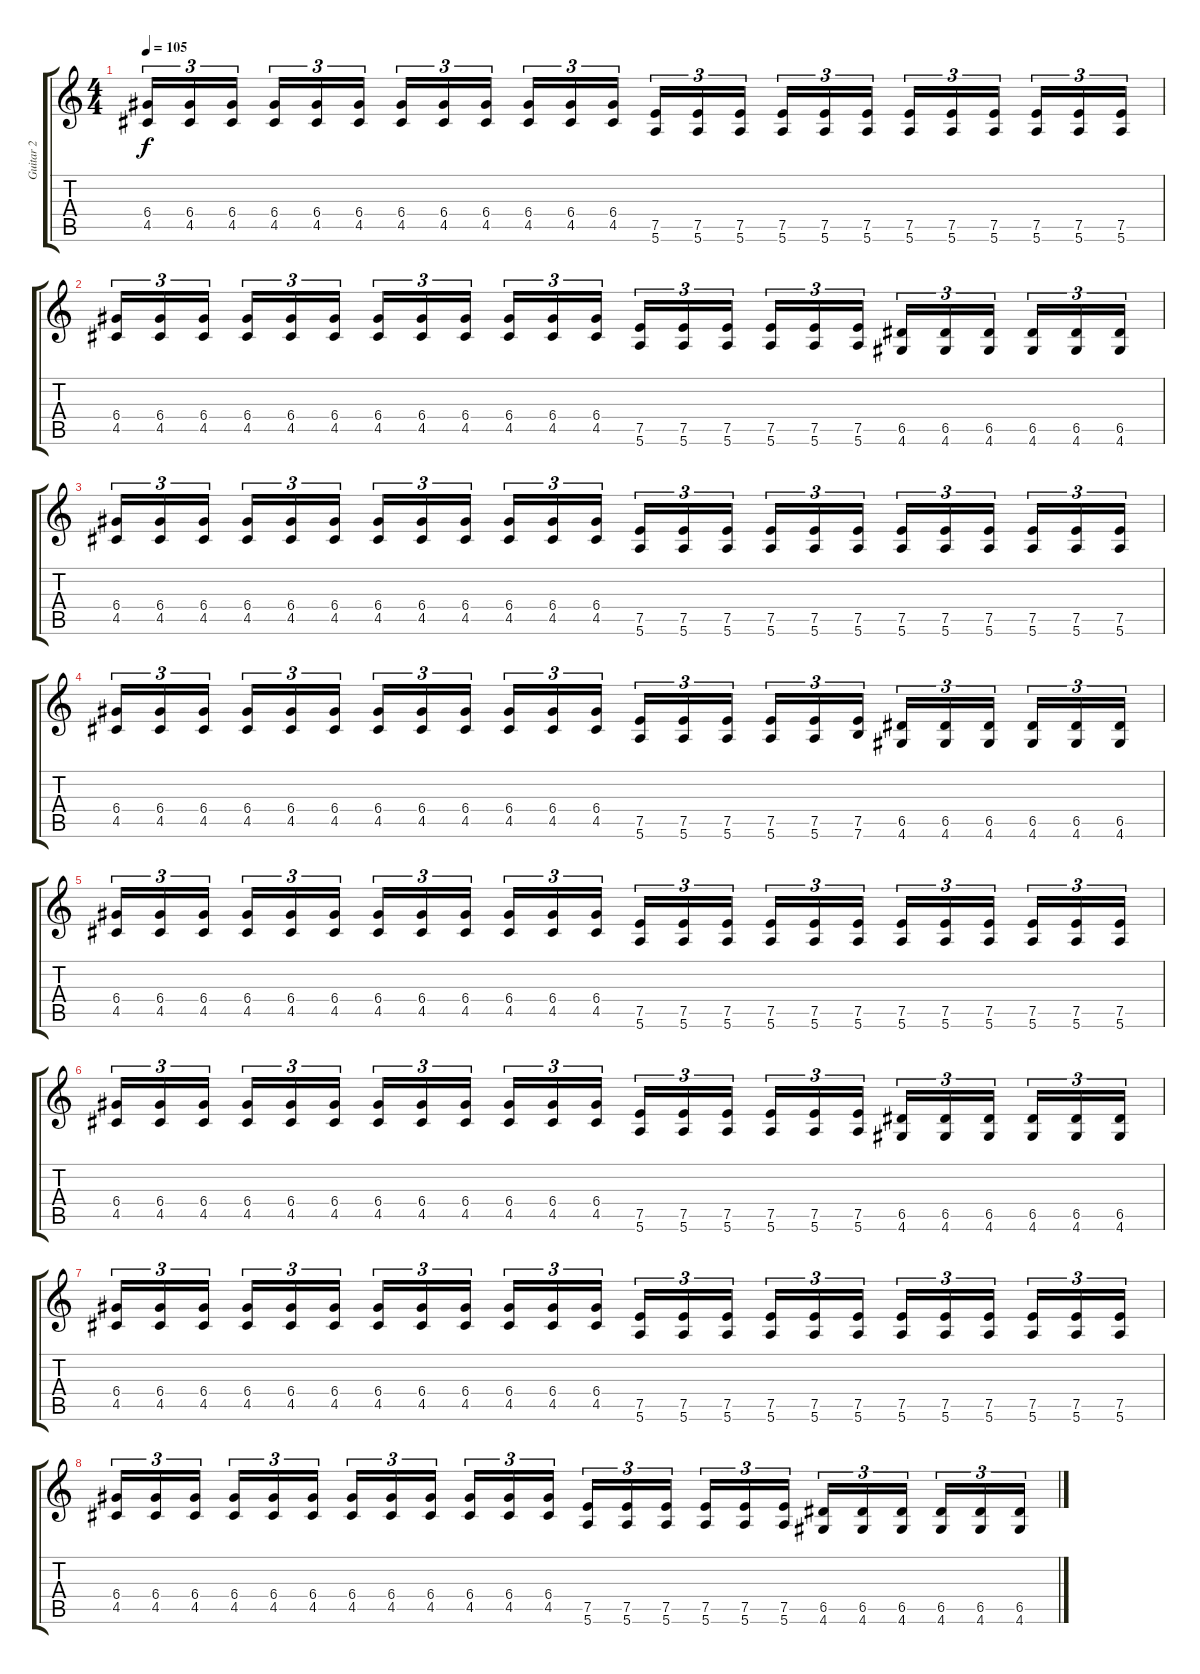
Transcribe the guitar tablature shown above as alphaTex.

\track ("Guitar 2" "Guitar 2") {instrument overdrivenguitar}
\staff {score tabs}
\tuning (E4 B3 G3 D3 A2 E2) {hide}
\ts (4 4)
\tempo 105
\clef g2
\ks c
(6.4 4.5).16{tu (3 2) dy f} (6.4 4.5).16{tu (3 2)} (6.4 4.5).16{tu (3 2)} (6.4 4.5).16{tu (3 2)} (6.4 4.5).16{tu (3 2)} (6.4 4.5).16{tu (3 2)} (6.4 4.5).16{tu (3 2)} (6.4 4.5).16{tu (3 2)} (6.4 4.5).16{tu (3 2)} (6.4 4.5).16{tu (3 2)} (6.4 4.5).16{tu (3 2)} (6.4 4.5).16{tu (3 2)} (7.5 5.6).16{tu (3 2)} (7.5 5.6).16{tu (3 2)} (7.5 5.6).16{tu (3 2)} (7.5 5.6).16{tu (3 2)} (7.5 5.6).16{tu (3 2)} (7.5 5.6).16{tu (3 2)} (7.5 5.6).16{tu (3 2)} (7.5 5.6).16{tu (3 2)} (7.5 5.6).16{tu (3 2)} (7.5 5.6).16{tu (3 2)} (7.5 5.6).16{tu (3 2)} (7.5 5.6).16{tu (3 2)} |
(6.4 4.5).16{tu (3 2)} (6.4 4.5).16{tu (3 2)} (6.4 4.5).16{tu (3 2)} (6.4 4.5).16{tu (3 2)} (6.4 4.5).16{tu (3 2)} (6.4 4.5).16{tu (3 2)} (6.4 4.5).16{tu (3 2)} (6.4 4.5).16{tu (3 2)} (6.4 4.5).16{tu (3 2)} (6.4 4.5).16{tu (3 2)} (6.4 4.5).16{tu (3 2)} (6.4 4.5).16{tu (3 2)} (7.5 5.6).16{tu (3 2)} (7.5 5.6).16{tu (3 2)} (7.5 5.6).16{tu (3 2)} (7.5 5.6).16{tu (3 2)} (7.5 5.6).16{tu (3 2)} (7.5 5.6).16{tu (3 2)} (6.5 4.6).16{tu (3 2)} (6.5 4.6).16{tu (3 2)} (6.5 4.6).16{tu (3 2)} (6.5 4.6).16{tu (3 2)} (6.5 4.6).16{tu (3 2)} (6.5 4.6).16{tu (3 2)} |
(6.4 4.5).16{tu (3 2)} (6.4 4.5).16{tu (3 2)} (6.4 4.5).16{tu (3 2)} (6.4 4.5).16{tu (3 2)} (6.4 4.5).16{tu (3 2)} (6.4 4.5).16{tu (3 2)} (6.4 4.5).16{tu (3 2)} (6.4 4.5).16{tu (3 2)} (6.4 4.5).16{tu (3 2)} (6.4 4.5).16{tu (3 2)} (6.4 4.5).16{tu (3 2)} (6.4 4.5).16{tu (3 2)} (7.5 5.6).16{tu (3 2)} (7.5 5.6).16{tu (3 2)} (7.5 5.6).16{tu (3 2)} (7.5 5.6).16{tu (3 2)} (7.5 5.6).16{tu (3 2)} (7.5 5.6).16{tu (3 2)} (7.5 5.6).16{tu (3 2)} (7.5 5.6).16{tu (3 2)} (7.5 5.6).16{tu (3 2)} (7.5 5.6).16{tu (3 2)} (7.5 5.6).16{tu (3 2)} (7.5 5.6).16{tu (3 2)} |
(6.4 4.5).16{tu (3 2)} (6.4 4.5).16{tu (3 2)} (6.4 4.5).16{tu (3 2)} (6.4 4.5).16{tu (3 2)} (6.4 4.5).16{tu (3 2)} (6.4 4.5).16{tu (3 2)} (6.4 4.5).16{tu (3 2)} (6.4 4.5).16{tu (3 2)} (6.4 4.5).16{tu (3 2)} (6.4 4.5).16{tu (3 2)} (6.4 4.5).16{tu (3 2)} (6.4 4.5).16{tu (3 2)} (7.5 5.6).16{tu (3 2)} (7.5 5.6).16{tu (3 2)} (7.5 5.6).16{tu (3 2)} (7.5 5.6).16{tu (3 2)} (7.5 5.6).16{tu (3 2)} (7.5 7.6).16{tu (3 2)} (6.5 4.6).16{tu (3 2)} (6.5 4.6).16{tu (3 2)} (6.5 4.6).16{tu (3 2)} (6.5 4.6).16{tu (3 2)} (6.5 4.6).16{tu (3 2)} (6.5 4.6).16{tu (3 2)} |
(6.4 4.5).16{tu (3 2)} (6.4 4.5).16{tu (3 2)} (6.4 4.5).16{tu (3 2)} (6.4 4.5).16{tu (3 2)} (6.4 4.5).16{tu (3 2)} (6.4 4.5).16{tu (3 2)} (6.4 4.5).16{tu (3 2)} (6.4 4.5).16{tu (3 2)} (6.4 4.5).16{tu (3 2)} (6.4 4.5).16{tu (3 2)} (6.4 4.5).16{tu (3 2)} (6.4 4.5).16{tu (3 2)} (7.5 5.6).16{tu (3 2)} (7.5 5.6).16{tu (3 2)} (7.5 5.6).16{tu (3 2)} (7.5 5.6).16{tu (3 2)} (7.5 5.6).16{tu (3 2)} (7.5 5.6).16{tu (3 2)} (7.5 5.6).16{tu (3 2)} (7.5 5.6).16{tu (3 2)} (7.5 5.6).16{tu (3 2)} (7.5 5.6).16{tu (3 2)} (7.5 5.6).16{tu (3 2)} (7.5 5.6).16{tu (3 2)} |
(6.4 4.5).16{tu (3 2)} (6.4 4.5).16{tu (3 2)} (6.4 4.5).16{tu (3 2)} (6.4 4.5).16{tu (3 2)} (6.4 4.5).16{tu (3 2)} (6.4 4.5).16{tu (3 2)} (6.4 4.5).16{tu (3 2)} (6.4 4.5).16{tu (3 2)} (6.4 4.5).16{tu (3 2)} (6.4 4.5).16{tu (3 2)} (6.4 4.5).16{tu (3 2)} (6.4 4.5).16{tu (3 2)} (7.5 5.6).16{tu (3 2)} (7.5 5.6).16{tu (3 2)} (7.5 5.6).16{tu (3 2)} (7.5 5.6).16{tu (3 2)} (7.5 5.6).16{tu (3 2)} (7.5 5.6).16{tu (3 2)} (6.5 4.6).16{tu (3 2)} (6.5 4.6).16{tu (3 2)} (6.5 4.6).16{tu (3 2)} (6.5 4.6).16{tu (3 2)} (6.5 4.6).16{tu (3 2)} (6.5 4.6).16{tu (3 2)} |
(6.4 4.5).16{tu (3 2)} (6.4 4.5).16{tu (3 2)} (6.4 4.5).16{tu (3 2)} (6.4 4.5).16{tu (3 2)} (6.4 4.5).16{tu (3 2)} (6.4 4.5).16{tu (3 2)} (6.4 4.5).16{tu (3 2)} (6.4 4.5).16{tu (3 2)} (6.4 4.5).16{tu (3 2)} (6.4 4.5).16{tu (3 2)} (6.4 4.5).16{tu (3 2)} (6.4 4.5).16{tu (3 2)} (7.5 5.6).16{tu (3 2)} (7.5 5.6).16{tu (3 2)} (7.5 5.6).16{tu (3 2)} (7.5 5.6).16{tu (3 2)} (7.5 5.6).16{tu (3 2)} (7.5 5.6).16{tu (3 2)} (7.5 5.6).16{tu (3 2)} (7.5 5.6).16{tu (3 2)} (7.5 5.6).16{tu (3 2)} (7.5 5.6).16{tu (3 2)} (7.5 5.6).16{tu (3 2)} (7.5 5.6).16{tu (3 2)} |
(6.4 4.5).16{tu (3 2)} (6.4 4.5).16{tu (3 2)} (6.4 4.5).16{tu (3 2)} (6.4 4.5).16{tu (3 2)} (6.4 4.5).16{tu (3 2)} (6.4 4.5).16{tu (3 2)} (6.4 4.5).16{tu (3 2)} (6.4 4.5).16{tu (3 2)} (6.4 4.5).16{tu (3 2)} (6.4 4.5).16{tu (3 2)} (6.4 4.5).16{tu (3 2)} (6.4 4.5).16{tu (3 2)} (7.5 5.6).16{tu (3 2)} (7.5 5.6).16{tu (3 2)} (7.5 5.6).16{tu (3 2)} (7.5 5.6).16{tu (3 2)} (7.5 5.6).16{tu (3 2)} (7.5 5.6).16{tu (3 2)} (6.5 4.6).16{tu (3 2)} (6.5 4.6).16{tu (3 2)} (6.5 4.6).16{tu (3 2)} (6.5 4.6).16{tu (3 2)} (6.5 4.6).16{tu (3 2)} (6.5 4.6).16{tu (3 2)}
